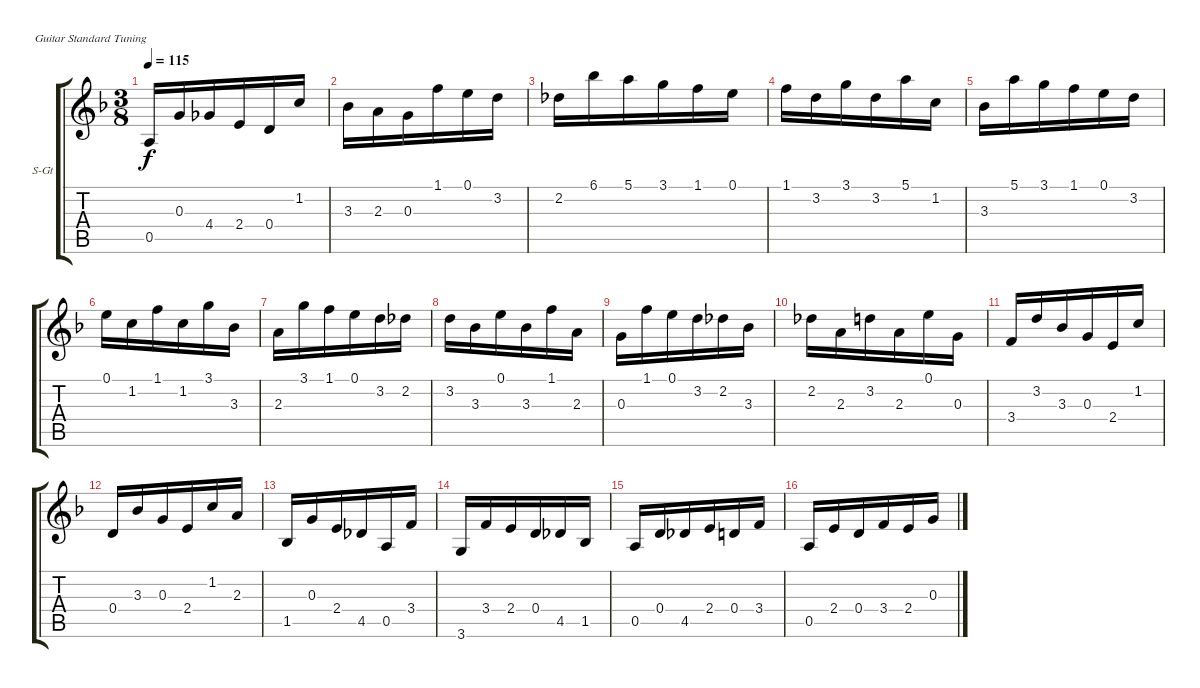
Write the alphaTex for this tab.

\bracketExtendMode groupsimilarinstruments
\firstSystemTrackNameOrientation horizontal
\otherSystemsTrackNameOrientation horizontal
\track ("Pista 1" "S-Gt") {instrument acousticguitarsteel}
\staff {score tabs}
\tuning (E4 B3 G3 D3 A2 E2)
\ts (3 8)
\tempo 115
\clef g2
\ks f
0.5.16{dy f} 0.3.16 4.4.16 2.4.16 0.4.16 1.2.16 |
3.3.16 2.3.16 0.3.16 1.1.16 0.1.16 3.2.16 |
2.2.16 6.1.16 5.1.16 3.1.16 1.1.16 0.1.16 |
1.1.16 3.2.16 3.1.16 3.2.16 5.1.16 1.2.16 |
3.3.16 5.1.16 3.1.16 1.1.16 0.1.16 3.2.16 |
0.1.16 1.2.16 1.1.16 1.2.16 3.1.16 3.3.16 |
2.3.16 3.1.16 1.1.16 0.1.16 3.2.16 2.2.16 |
3.2.16 3.3.16 0.1.16 3.3.16 1.1.16 2.3.16 |
0.3.16 1.1.16 0.1.16 3.2.16 2.2.16 3.3.16 |
2.2.16 2.3.16 3.2.16 2.3.16 0.1.16 0.3.16 |
3.4.16 3.2.16 3.3.16 0.3.16 2.4.16 1.2.16 |
0.4.16 3.3.16 0.3.16 2.4.16 1.2.16 2.3.16 |
1.5.16 0.3.16 2.4.16 4.5.16 0.5.16 3.4.16 |
3.6.16 3.4.16 2.4.16 0.4.16 4.5.16 1.5.16 |
0.5.16 0.4.16 4.5.16 2.4.16 0.4.16 3.4.16 |
0.5.16 2.4.16 0.4.16 3.4.16 2.4.16 0.3.16
